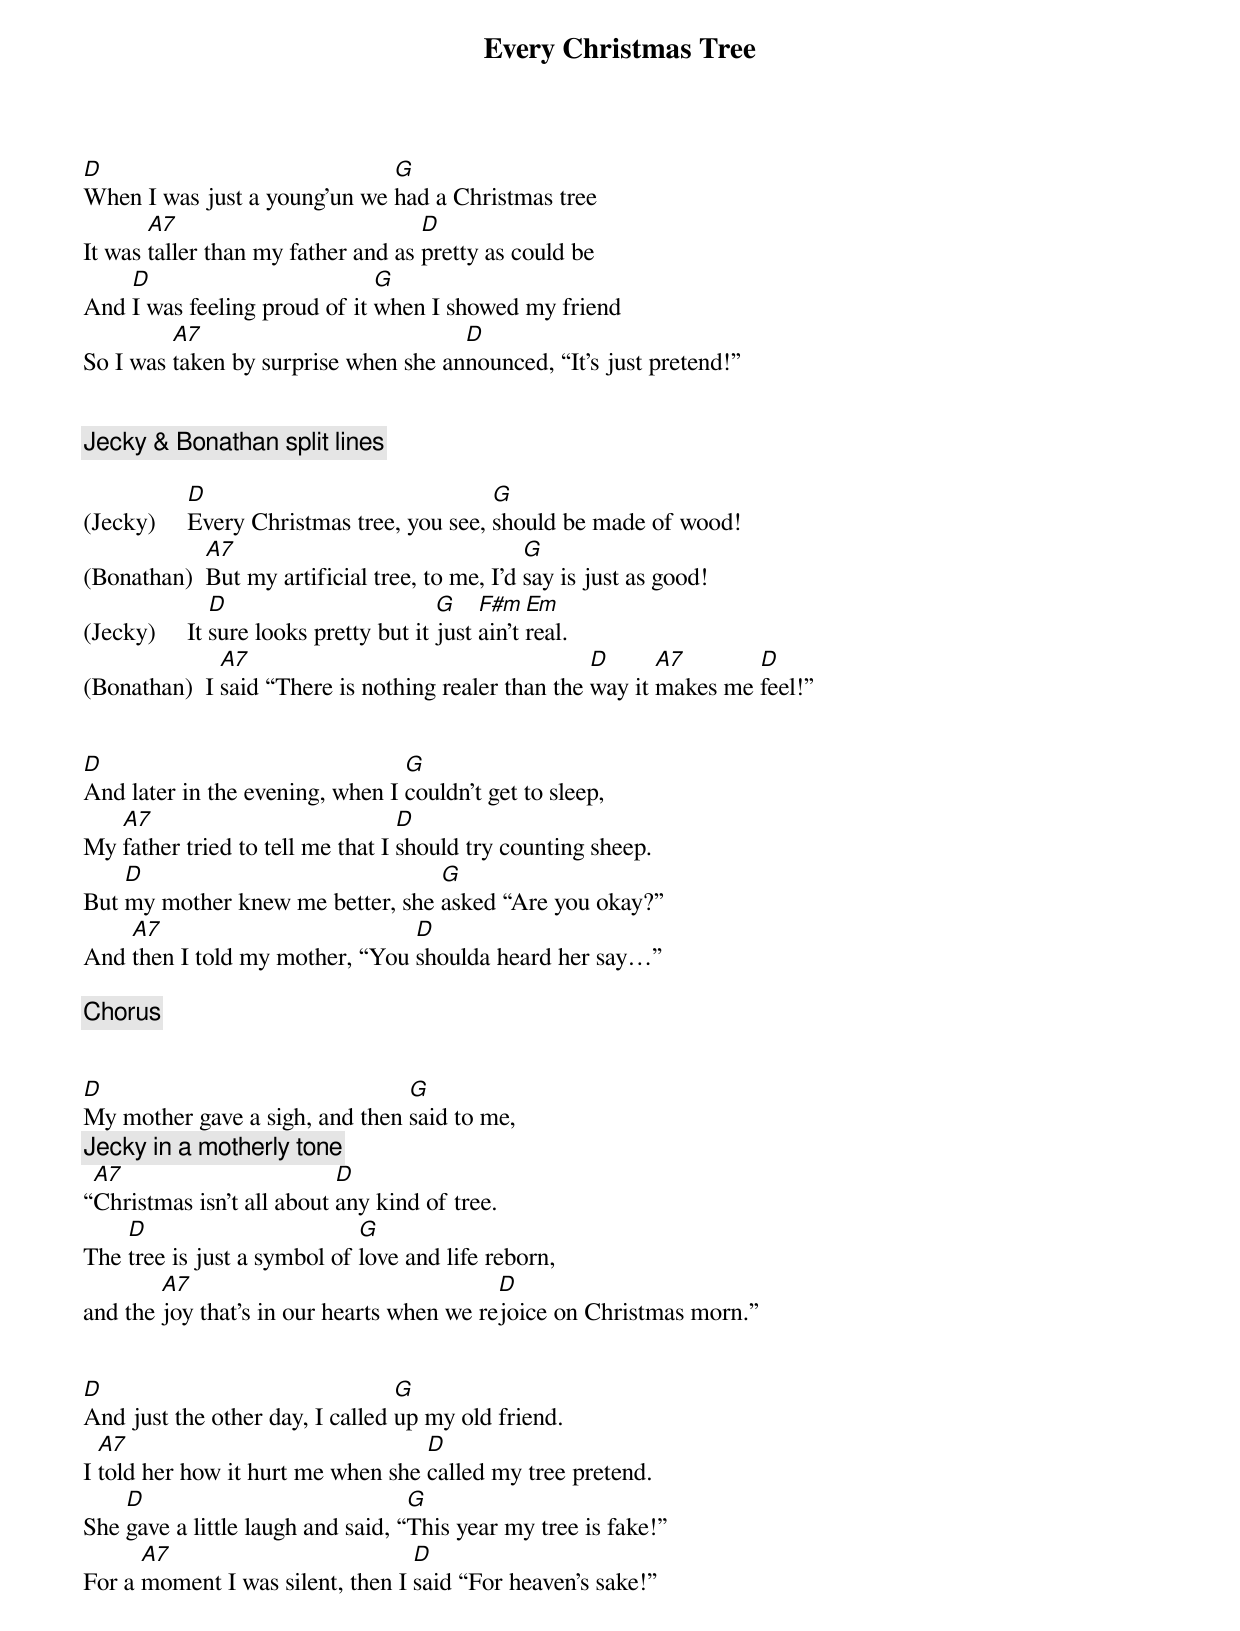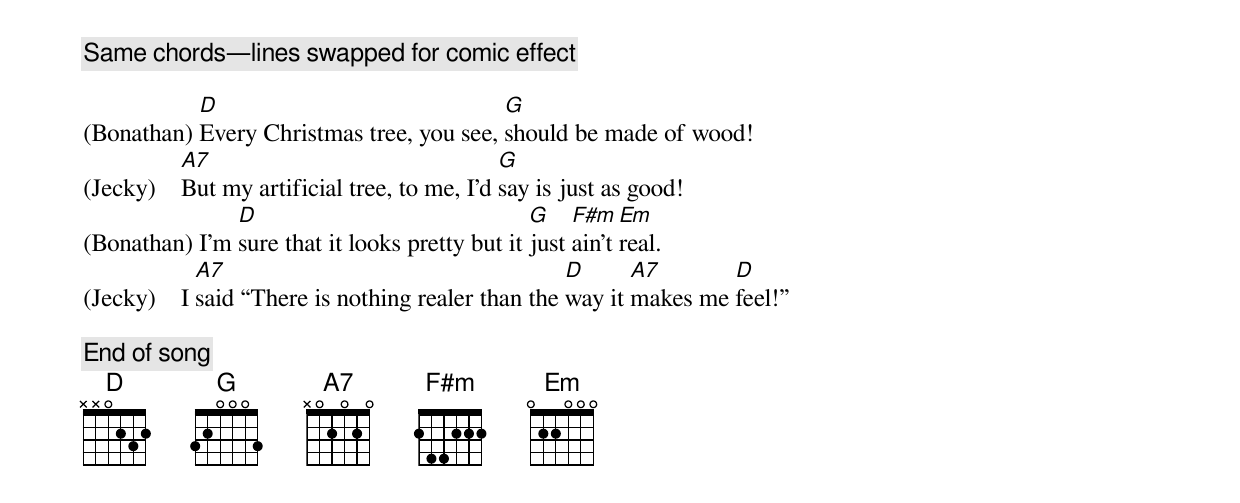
{title: Every Christmas Tree}
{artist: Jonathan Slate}
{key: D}
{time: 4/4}


[D]When I was just a young’un we [G]had a Christmas tree
It was [A7]taller than my father and as [D]pretty as could be
And [D]I was feeling proud of it [G]when I showed my friend
So I was [A7]taken by surprise when she an[D]nounced, “It’s just pretend!”


{comment: Jecky & Bonathan split lines}

(Jecky)     [D]Every Christmas tree, you see, [G]should be made of wood!
(Bonathan)  [A7]But my artificial tree, to me, I’d [G]say is just as good!
(Jecky)     It [D]sure looks pretty but it [G]just [F#m]ain’t [Em]real.
(Bonathan)  I [A7]said “There is nothing realer than the [D]way it [A7]makes me [D]feel!”


[D]And later in the evening, when I [G]couldn’t get to sleep,
My [A7]father tried to tell me that I [D]should try counting sheep.
But [D]my mother knew me better, she [G]asked “Are you okay?”
And [A7]then I told my mother, “You [D]shoulda heard her say…”

{comment: Chorus}


[D]My mother gave a sigh, and then [G]said to me,
{comment: Jecky in a motherly tone}
“[A7]Christmas isn’t all about [D]any kind of tree.
The [D]tree is just a symbol of [G]love and life reborn,
and the [A7]joy that’s in our hearts when we re[D]joice on Christmas morn.”


[D]And just the other day, I called [G]up my old friend.
I [A7]told her how it hurt me when she [D]called my tree pretend.
She [D]gave a little laugh and said, “[G]This year my tree is fake!”
For a [A7]moment I was silent, then I [D]said “For heaven’s sake!”


{comment: Same chords—lines swapped for comic effect}

(Bonathan) [D]Every Christmas tree, you see, [G]should be made of wood!
(Jecky)    [A7]But my artificial tree, to me, I’d [G]say is just as good!
(Bonathan) I’m [D]sure that it looks pretty but it [G]just [F#m]ain’t [Em]real.
(Jecky)    I [A7]said “There is nothing realer than the [D]way it [A7]makes me [D]feel!”

{comment: End of song}
